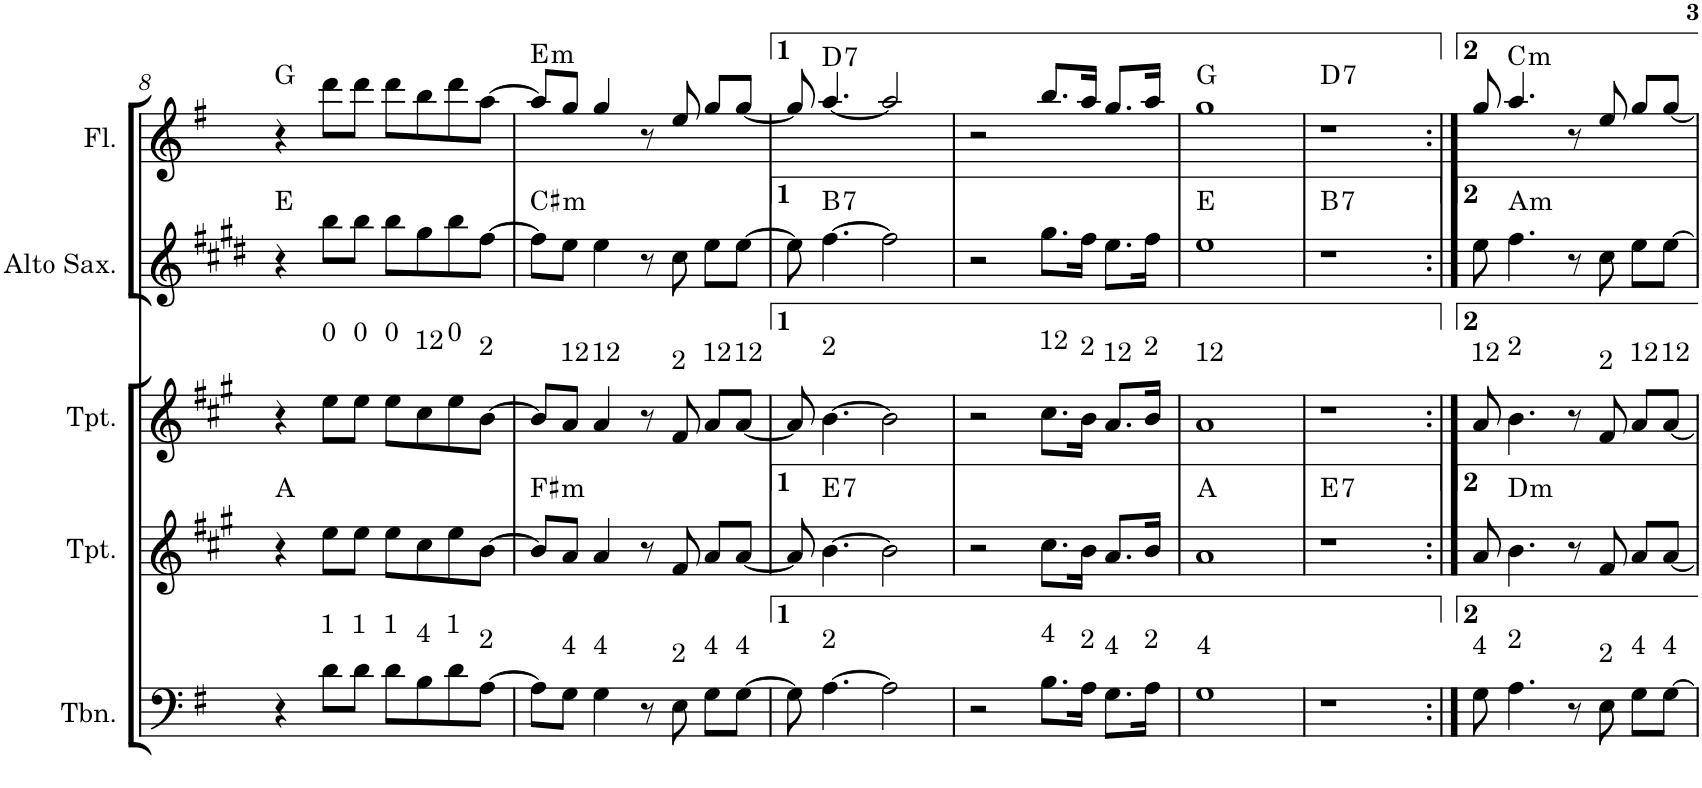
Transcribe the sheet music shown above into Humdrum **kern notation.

**kern	**kern	**harte	**kern	**kern	**harte	**kern	**harte
*part5	*part4	*part4	*part3	*part2	*part2	*part1	*part1
*staff5	*staff4	*	*staff3	*staff2	*	*staff1	*
*I"C clavF	*I"Bb	*	*I"Bb - Pirata	*I"Eb	*	*I"C clavG	*
!!LO:PB:g=z
*clefF4	*clefG2	*	*clefG2	*clefG2	*	*clefG2	*
*	*Trd1c2	*	*Trd1c2	*Trd5c9	*	*	*
*k[f#]	*k[f#c#g#]	*	*k[f#c#g#]	*k[f#c#g#d#]	*	*k[f#]	*
*G:	*A:	*	*A:	*E:	*	*G:	*
*M4/4	*M4/4	*	*M4/4	*M4/4	*	*M4/4	*
=8	=8	=8	=8	=8	=8	=8	=8
4r	4r	A:maj	4r	4r	E:maj	4r	G:maj
!	!	!	!LO:TX:a:t=0	!	!	!	!
!LO:TX:a:t=1	!	!	!	!	!	!	!
8d\L	8ee\L	.	8ee\L	8bb\L	.	8ddd\L	.
!	!	!	!LO:TX:a:t=0	!	!	!	!
!LO:TX:a:t=1	!	!	!	!	!	!	!
8d\J	8ee\J	.	8ee\J	8bb\J	.	8ddd\J	.
!	!	!	!LO:TX:a:t=0	!	!	!	!
!LO:TX:a:t=1	!	!	!	!	!	!	!
8d\L	8ee\L	.	8ee\L	8bb\L	.	8ddd\L	.
!	!	!	!LO:TX:a:t=12	!	!	!	!
!LO:TX:a:t=4	!	!	!	!	!	!	!
8B\	8cc#\	.	8cc#\	8gg#\	.	8bb\	.
!	!	!	!LO:TX:a:t=0	!	!	!	!
!LO:TX:a:t=1	!	!	!	!	!	!	!
8d\	8ee\	.	8ee\	8bb\	.	8ddd\	.
!	!	!	!LO:TX:a:t=2	!	!	!	!
!LO:TX:a:t=2	!	!	!	!	!	!	!
[>8A\J	[>8b\J	.	[>8b\J	[>8ff#\J	.	[>8aa\J	.
=9	=9	=9	=9	=9	=9	=9	=9
!	!	!LO:H:kt=m	!	!	!LO:H:kt=m	!	!LO:H:kt=m
8A\L]	8b/L]	F#:min	8b/L]	8ff#\L]	C#:min	8aa/L]	E:min
!	!	!	!LO:TX:a:t=12	!	!	!	!
!LO:TX:a:t=4	!	!	!	!	!	!	!
8G\J	8a/J	.	8a/J	8ee\J	.	8gg/J	.
!	!	!	!LO:TX:a:t=12	!	!	!	!
!LO:TX:a:t=4	!	!	!	!	!	!	!
4G\	4a/	.	4a/	4ee\	.	4gg/	.
8r	8r	.	8r	8r	.	8r	.
!	!	!	!LO:TX:a:t=2	!	!	!	!
!LO:TX:a:t=2	!	!	!	!	!	!	!
8E\	8f#/	.	8f#/	8cc#\	.	8ee/	.
!	!	!	!LO:TX:a:t=12	!	!	!	!
!LO:TX:a:t=4	!	!	!	!	!	!	!
8G\L	8a/L	.	8a/L	8ee\L	.	8gg/L	.
!	!	!	!LO:TX:a:t=12	!	!	!	!
!LO:TX:a:t=4	!	!	!	!	!	!	!
[>8G\J	[<8a/J	.	[<8a/J	[>8ee\J	.	[<8gg/J	.
=10	=10	=10	=10	=10	=10	=10	=10
8G\]	8a/]	.	8a/]	8ee\]	.	8gg/]	.
!	!	!	!LO:TX:a:t=2	!	!	!	!
!LO:TX:a:t=2	!	!LO:H:kt=7	!	!	!LO:H:kt=7	!	!LO:H:kt=7
[>4.A\	[>4.b\	E:7	[>4.b\	[>4.ff#\	B:7	[<4.aa/	D:7
2A\]	2b\]	.	2b\]	2ff#\]	.	2aa/]	.
=11	=11	=11	=11	=11	=11	=11	=11
2r	2r	.	2r	2r	.	2r	.
!	!	!	!LO:TX:a:t=12	!	!	!	!
!LO:TX:a:t=4	!	!	!	!	!	!	!
8.B\L	8.cc#\L	.	8.cc#\L	8.gg#\L	.	8.bb/L	.
!	!	!	!LO:TX:a:t=2	!	!	!	!
!LO:TX:a:t=2	!	!	!	!	!	!	!
16A\Jk	16b\Jk	.	16b\Jk	16ff#\Jk	.	16aa/Jk	.
!	!	!	!LO:TX:a:t=12	!	!	!	!
!LO:TX:a:t=4	!	!	!	!	!	!	!
8.G\L	8.a/L	.	8.a/L	8.ee\L	.	8.gg/L	.
!	!	!	!LO:TX:a:t=2	!	!	!	!
!LO:TX:a:t=2	!	!	!	!	!	!	!
16A\Jk	16b/Jk	.	16b/Jk	16ff#\Jk	.	16aa/Jk	.
=12	=12	=12	=12	=12	=12	=12	=12
!	!	!	!LO:TX:a:t=12	!	!	!	!
!LO:TX:a:t=4	!	!	!	!	!	!	!
1G	1a	A:maj	1a	1ee	E:maj	1gg	G:maj
=13	=13	=13	=13	=13	=13	=13	=13
!	!	!LO:H:kt=7	!	!	!LO:H:kt=7	!	!LO:H:kt=7
1r	1r	E:7	1r	1r	B:7	1r	D:7
=14:|!	=14:|!	=14:|!	=14:|!	=14:|!	=14:|!	=14:|!	=14:|!
!	!	!	!LO:TX:a:t=12	!	!	!	!
!LO:TX:a:t=4	!	!	!	!	!	!	!
8G\	8a/	.	8a/	8ee\	.	8gg/	.
!	!	!	!LO:TX:a:t=2	!	!	!	!
!LO:TX:a:t=2	!	!LO:H:kt=m	!	!	!LO:H:kt=m	!	!LO:H:kt=m
4.A\	4.b\	D:min	4.b\	4.ff#\	A:min	4.aa/	C:min
8r	8r	.	8r	8r	.	8r	.
!	!	!	!LO:TX:a:t=2	!	!	!	!
!LO:TX:a:t=2	!	!	!	!	!	!	!
8E\	8f#/	.	8f#/	8cc#\	.	8een/	.
!	!	!	!LO:TX:a:t=12	!	!	!	!
!LO:TX:a:t=4	!	!	!	!	!	!	!
8G\L	8a/L	.	8a/L	8ee\L	.	8gg/L	.
!	!	!	!LO:TX:a:t=12	!	!	!	!
!LO:TX:a:t=4	!	!	!	!	!	!	!
[>8G\J	[<8a/J	.	[<8a/J	[>8ee\J	.	[<8gg/J	.
=	=	=	=	=	=	=	=
*-	*-	*-	*-	*-	*-	*-	*-
